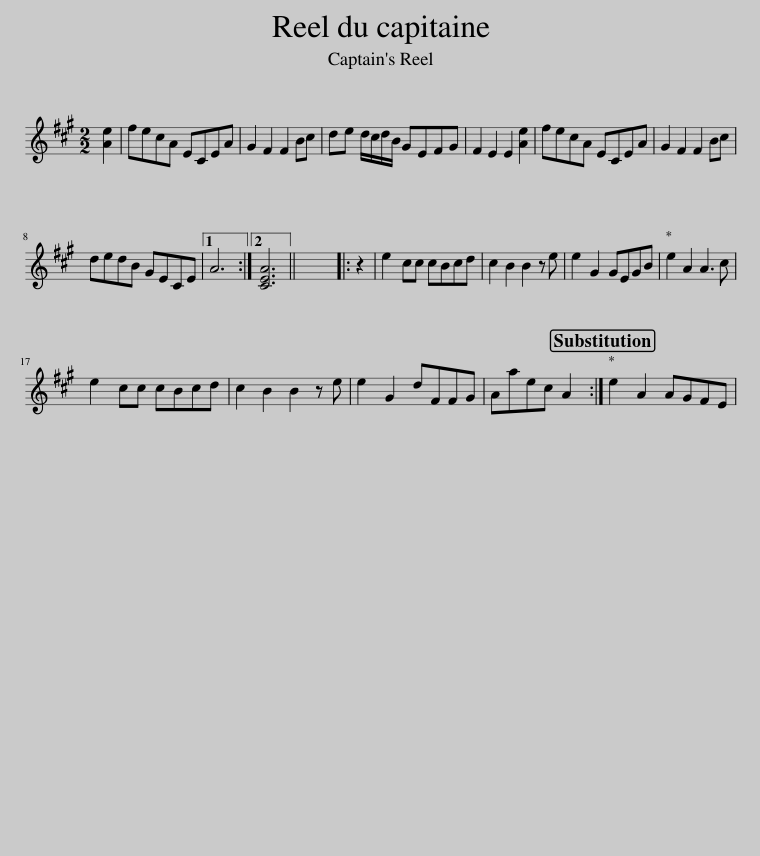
X:1
L:1/8
M:2/2
I:linebreak $
K:A
V:1 treble
V:1
 [Ae]2 | fecA ECEA | G2 F2 F2 Bc | de d/c/d/B/ GEFG | F2 E2 E2 [Ae]2 | %5
 fecA ECEA | G2 F2 F2 Bc |$ dedB GECE |1 A6 :|2 [CEA]6 || %10
 x8 |: z2 | e2 cc cBcd | c2 B2 B2 z e | e2 G2 GEGB | %15
 e2 A2 A3 c |$ e2 cc cBcd | c2 B2 B2 z e | e2 G2 dFFG | Aaec A2 :| %20
 e2 A2 AGFE | %21
